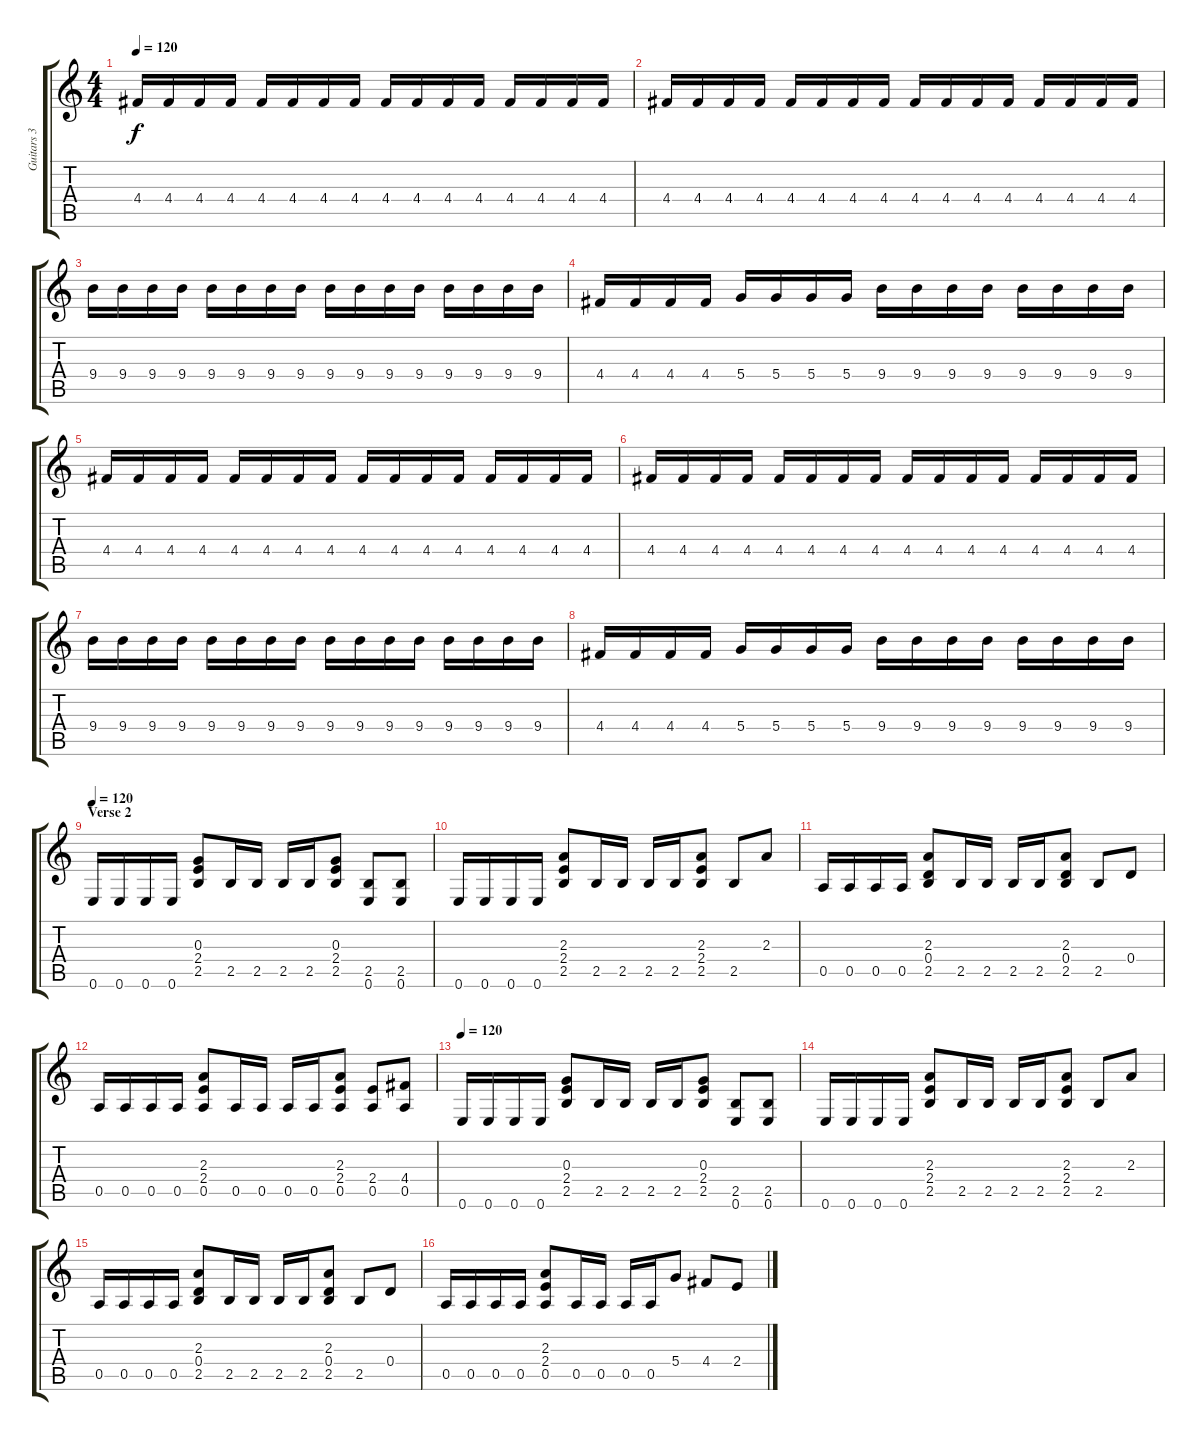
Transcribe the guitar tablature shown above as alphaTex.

\track ("Guitars 3" "Guitars 3") {instrument overdrivenguitar}
\staff {score tabs}
\tuning (E4 B3 G3 D3 A2 E2) {hide}
\ts (4 4)
\tempo 120
\clef g2
\ks c
4.4.16{dy f} 4.4.16 4.4.16 4.4.16 4.4.16 4.4.16 4.4.16 4.4.16 4.4.16 4.4.16 4.4.16 4.4.16 4.4.16 4.4.16 4.4.16 4.4.16 |
4.4.16 4.4.16 4.4.16 4.4.16 4.4.16 4.4.16 4.4.16 4.4.16 4.4.16 4.4.16 4.4.16 4.4.16 4.4.16 4.4.16 4.4.16 4.4.16 |
9.4.16 9.4.16 9.4.16 9.4.16 9.4.16 9.4.16 9.4.16 9.4.16 9.4.16 9.4.16 9.4.16 9.4.16 9.4.16 9.4.16 9.4.16 9.4.16 |
4.4.16 4.4.16 4.4.16 4.4.16 5.4.16 5.4.16 5.4.16 5.4.16 9.4.16 9.4.16 9.4.16 9.4.16 9.4.16 9.4.16 9.4.16 9.4.16 |
4.4.16 4.4.16 4.4.16 4.4.16 4.4.16 4.4.16 4.4.16 4.4.16 4.4.16 4.4.16 4.4.16 4.4.16 4.4.16 4.4.16 4.4.16 4.4.16 |
4.4.16 4.4.16 4.4.16 4.4.16 4.4.16 4.4.16 4.4.16 4.4.16 4.4.16 4.4.16 4.4.16 4.4.16 4.4.16 4.4.16 4.4.16 4.4.16 |
9.4.16 9.4.16 9.4.16 9.4.16 9.4.16 9.4.16 9.4.16 9.4.16 9.4.16 9.4.16 9.4.16 9.4.16 9.4.16 9.4.16 9.4.16 9.4.16 |
4.4.16 4.4.16 4.4.16 4.4.16 5.4.16 5.4.16 5.4.16 5.4.16 9.4.16 9.4.16 9.4.16 9.4.16 9.4.16 9.4.16 9.4.16 9.4.16 |
\section ("" "Verse 2")
\tempo 120
0.6.16 0.6.16 0.6.16 0.6.16 (0.3 2.4 2.5).8 2.5.16 2.5.16 2.5.16 2.5.16 (0.3 2.4 2.5).8 (2.5 0.6).8 (2.5 0.6).8 |
0.6.16 0.6.16 0.6.16 0.6.16 (2.3 2.4 2.5).8 2.5.16 2.5.16 2.5.16 2.5.16 (2.3 2.4 2.5).8 2.5.8 2.3.8 |
0.5.16 0.5.16 0.5.16 0.5.16 (2.3 0.4 2.5).8 2.5.16 2.5.16 2.5.16 2.5.16 (2.3 0.4 2.5).8 2.5.8 0.4.8 |
0.5.16 0.5.16 0.5.16 0.5.16 (2.3 2.4 0.5).8 0.5.16 0.5.16 0.5.16 0.5.16 (2.3 2.4 0.5).8 (2.4 0.5).8 (4.4 0.5).8 |
\tempo 120
0.6.16 0.6.16 0.6.16 0.6.16 (0.3 2.4 2.5).8 2.5.16 2.5.16 2.5.16 2.5.16 (0.3 2.4 2.5).8 (2.5 0.6).8 (2.5 0.6).8 |
0.6.16 0.6.16 0.6.16 0.6.16 (2.3 2.4 2.5).8 2.5.16 2.5.16 2.5.16 2.5.16 (2.3 2.4 2.5).8 2.5.8 2.3.8 |
0.5.16 0.5.16 0.5.16 0.5.16 (2.3 0.4 2.5).8 2.5.16 2.5.16 2.5.16 2.5.16 (2.3 0.4 2.5).8 2.5.8 0.4.8 |
0.5.16 0.5.16 0.5.16 0.5.16 (2.3 2.4 0.5).8 0.5.16 0.5.16 0.5.16 0.5.16 5.4.8 4.4.8 2.4.8
